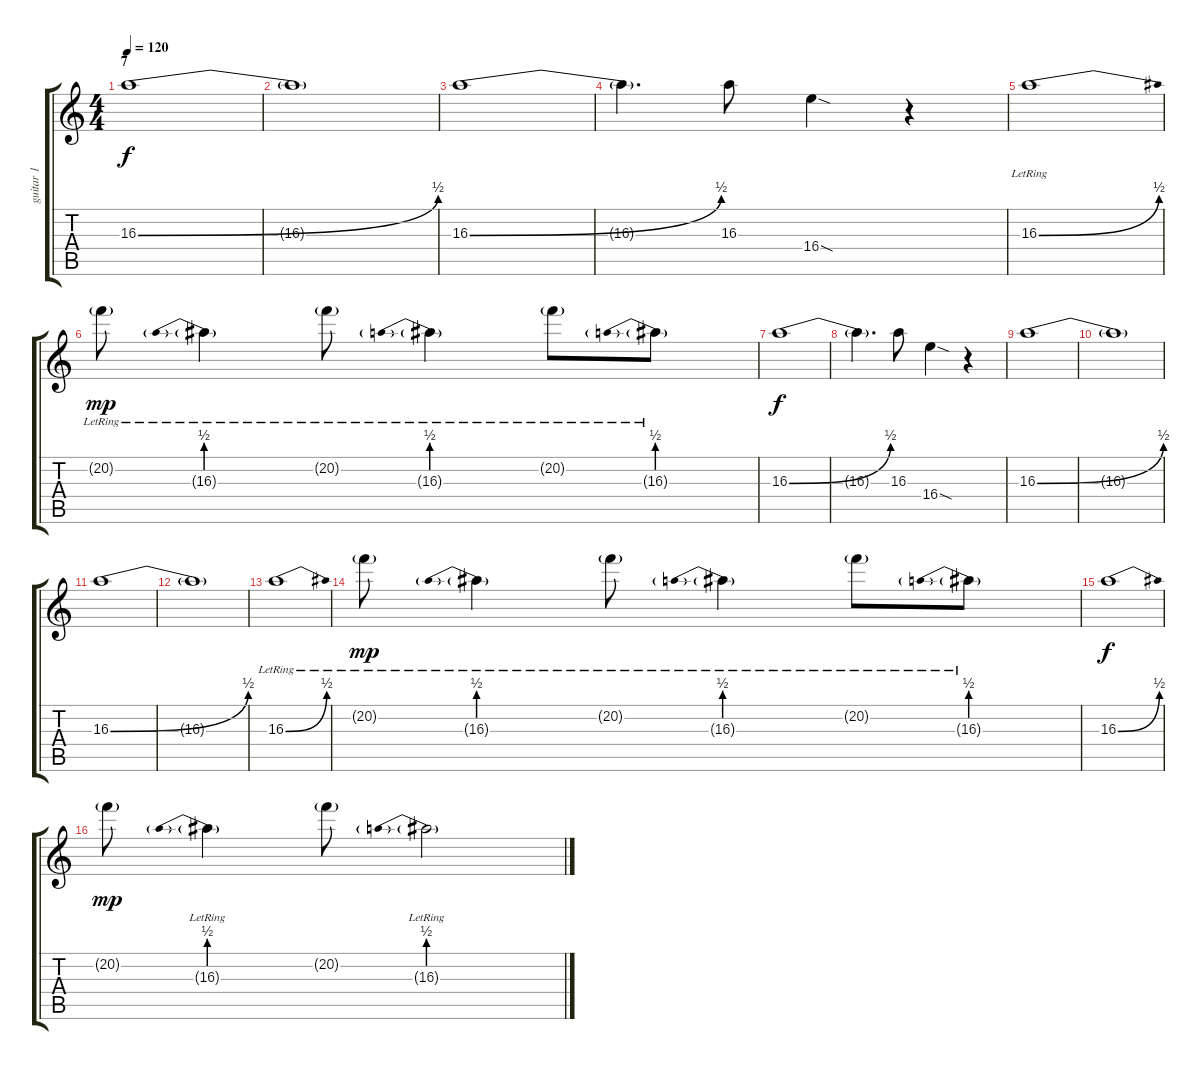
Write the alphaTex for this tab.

\track ("guitar 1" "guitar 1") {instrument distortionguitar}
\staff {score tabs}
\tuning (D4 A3 F3 C3 G2 D2) {hide}
\ts (4 4)
\section ("" "7")
\tempo 120
\clef g2
\ks c
16.3{be (bend 0 0 60 2)}.1{dy f volume 16 instrument distortionguitar} |
16.3{t}.1 |
16.3{be (bend 0 0 60 2)}.1 |
16.3{t}.4{d} 16.3.8 16.4{sod}.4 r.4 |
16.3{be (bend 0 0 60 2) lr}.1 |
20.2{g lr}.8{dy mp} 16.3{be (prebend 0 2 60 2) g lr}.4 20.2{g lr}.8 16.3{be (prebend 0 2 60 2) g lr}.4 20.2{g lr}.8 16.3{be (prebend 0 2 60 2) g lr}.8 |
16.3{be (bend 0 0 60 2)}.1{dy f} |
16.3{t}.4{d} 16.3.8 16.4{sod}.4 r.4 |
16.3{be (bend 0 0 60 2)}.1 |
16.3{t}.1 |
16.3{be (bend 0 0 60 2)}.1 |
16.3{t}.1 |
16.3{be (bend 0 0 60 2) lr}.1 |
20.2{g lr}.8{dy mp} 16.3{be (prebend 0 2 60 2) g lr}.4 20.2{g lr}.8 16.3{be (prebend 0 2 60 2) g lr}.4 20.2{g lr}.8 16.3{be (prebend 0 2 60 2) g lr}.8 |
16.3{be (bend 0 0 60 2)}.1{dy f} |
20.2{g}.8{dy mp} 16.3{be (prebend 0 2 60 2) g lr}.4 20.2{g}.8 16.3{be (prebend 0 2 60 2) g lr}.2
